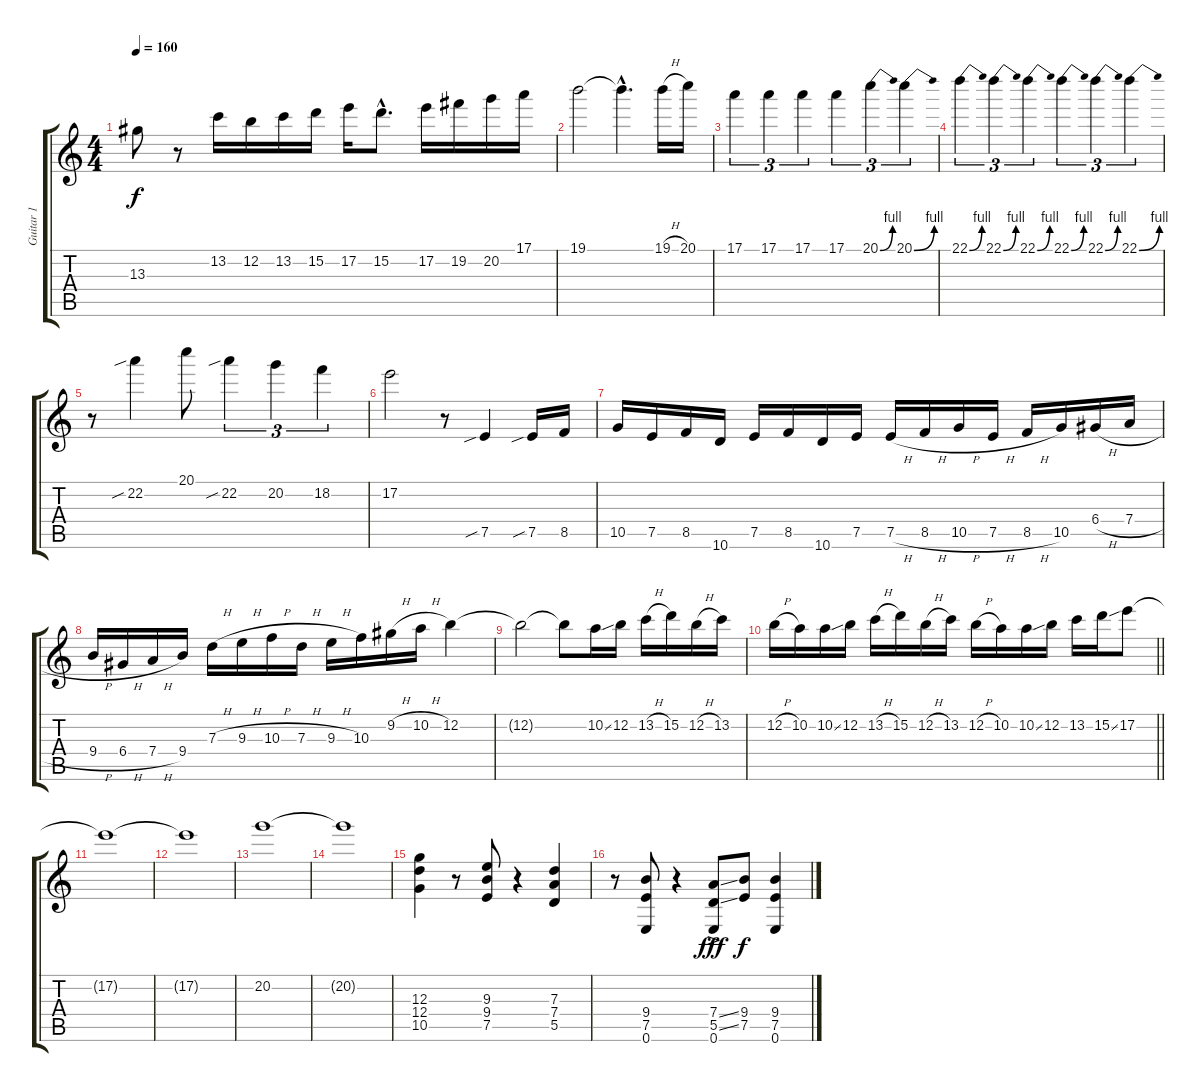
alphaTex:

\track ("Guitar 1" "Guitar 1") {instrument distortionguitar}
\staff {score tabs}
\tuning (E4 B3 G3 D3 A2 E2) {hide}
\ts (4 4)
\tempo 160
\clef g2
\ks c
13.3.8{dy f} r.8 13.2.16 12.2.16 13.2.16 15.2.16 17.2.16 15.2{hac}.8{d} 17.2.16 19.2.16 20.2.16 17.1.16 |
19.1.2 19.1{hac t}.4{d} 19.1{h}.16 20.1.16 |
17.1.4{tu (3 2)} 17.1.4{tu (3 2)} 17.1.4{tu (3 2)} 17.1.4{tu (3 2)} 20.1{be (bend 0 0 60 4)}.4{tu (3 2)} 20.1{be (bend 0 0 60 4)}.4{tu (3 2)} |
22.1{be (bend 0 0 60 4)}.4{tu (3 2)} 22.1{be (bend 0 0 60 4)}.4{tu (3 2)} 22.1{be (bend 0 0 60 4)}.4{tu (3 2)} 22.1{be (bend 0 0 60 4)}.4{tu (3 2)} 22.1{be (bend 0 0 60 4)}.4{tu (3 2)} 22.1{be (bend 0 0 60 4)}.4{tu (3 2)} |
r.8 22.2{sib}.4 20.1.8 22.2{sib}.4{tu (3 2)} 20.2.4{tu (3 2)} 18.2.4{tu (3 2)} |
17.2.2 r.8 7.5{sib}.4 7.5{sib}.16 8.5.16 |
10.5.16 7.5.16 8.5.16 10.6.16 7.5.16 8.5.16 10.6.16 7.5.16 7.5{h}.16 8.5{h}.16 10.5{h}.16 7.5{h}.16 8.5{h}.16 10.5.16 6.4{h}.16 7.4{h}.16 |
9.4{h}.16 6.4{h}.16 7.4{h}.16 9.4.16 7.3{h}.16 9.3{h}.16 10.3{h}.16 7.3{h}.16 9.3{h}.16 10.3.16 9.2{h}.16 10.2{h}.16 12.2.4 |
12.2{t}.2 12.2{t}.8 10.2{ss}.16 12.2.16 13.2{h}.16 15.2.16 12.2{h}.16 13.2.16 |
\barLineRight lightlight
12.2{h}.16 10.2.16 10.2{ss}.16 12.2.16 13.2{h}.16 15.2.16 12.2{h}.16 13.2.16 12.2{h}.16 10.2.16 10.2{ss}.16 12.2.16 13.2.16 15.2{ss}.16 17.2.8 |
17.2{t}.1 |
17.2{t}.1 |
20.2.1 |
20.2{t}.1 |
(12.3 12.4 10.5).4{volume 13} r.8 (9.3 9.4 7.5).8 r.4 (7.3 7.4 5.5).4 |
r.8 (9.4 7.5 0.6).8 r.4 (7.4{ss ac} 5.5{ss ac} 0.6{ac}).8{dy fff} (9.4 7.5).8{dy f} (9.4 7.5 0.6).4
